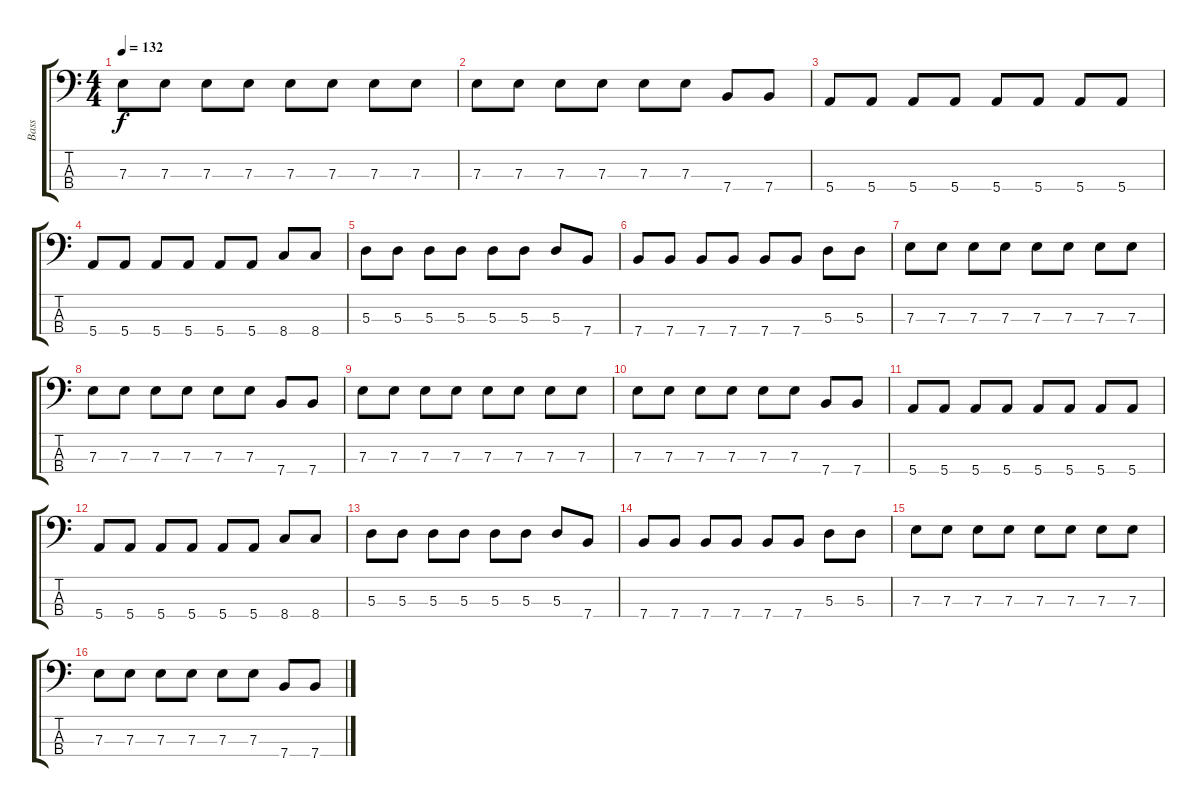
\track ("Bass" "Bass") {instrument electricbassfinger}
\staff {score tabs}
\tuning (G2 D2 A1 E1) {hide}
\ts (4 4)
\tempo 132
\clef f4
\ks c
7.3.8{dy f volume 9} 7.3.8 7.3.8 7.3.8 7.3.8 7.3.8 7.3.8 7.3.8 |
7.3.8 7.3.8 7.3.8 7.3.8 7.3.8 7.3.8 7.4.8 7.4.8 |
5.4.8 5.4.8 5.4.8 5.4.8 5.4.8 5.4.8 5.4.8 5.4.8 |
5.4.8 5.4.8 5.4.8 5.4.8 5.4.8 5.4.8 8.4.8 8.4.8 |
5.3.8 5.3.8 5.3.8 5.3.8 5.3.8 5.3.8 5.3.8 7.4.8 |
7.4.8 7.4.8 7.4.8 7.4.8 7.4.8 7.4.8 5.3.8 5.3.8 |
7.3.8 7.3.8 7.3.8 7.3.8 7.3.8 7.3.8 7.3.8 7.3.8 |
7.3.8 7.3.8 7.3.8 7.3.8 7.3.8 7.3.8 7.4.8 7.4.8 |
7.3.8{volume 9} 7.3.8 7.3.8 7.3.8 7.3.8 7.3.8 7.3.8 7.3.8 |
7.3.8 7.3.8 7.3.8 7.3.8 7.3.8 7.3.8 7.4.8 7.4.8 |
5.4.8 5.4.8 5.4.8 5.4.8 5.4.8 5.4.8 5.4.8 5.4.8 |
5.4.8 5.4.8 5.4.8 5.4.8 5.4.8 5.4.8 8.4.8 8.4.8 |
5.3.8 5.3.8 5.3.8 5.3.8 5.3.8 5.3.8 5.3.8 7.4.8 |
7.4.8 7.4.8 7.4.8 7.4.8 7.4.8 7.4.8 5.3.8 5.3.8 |
7.3.8 7.3.8 7.3.8 7.3.8 7.3.8 7.3.8 7.3.8 7.3.8 |
7.3.8 7.3.8 7.3.8 7.3.8 7.3.8 7.3.8 7.4.8 7.4.8
